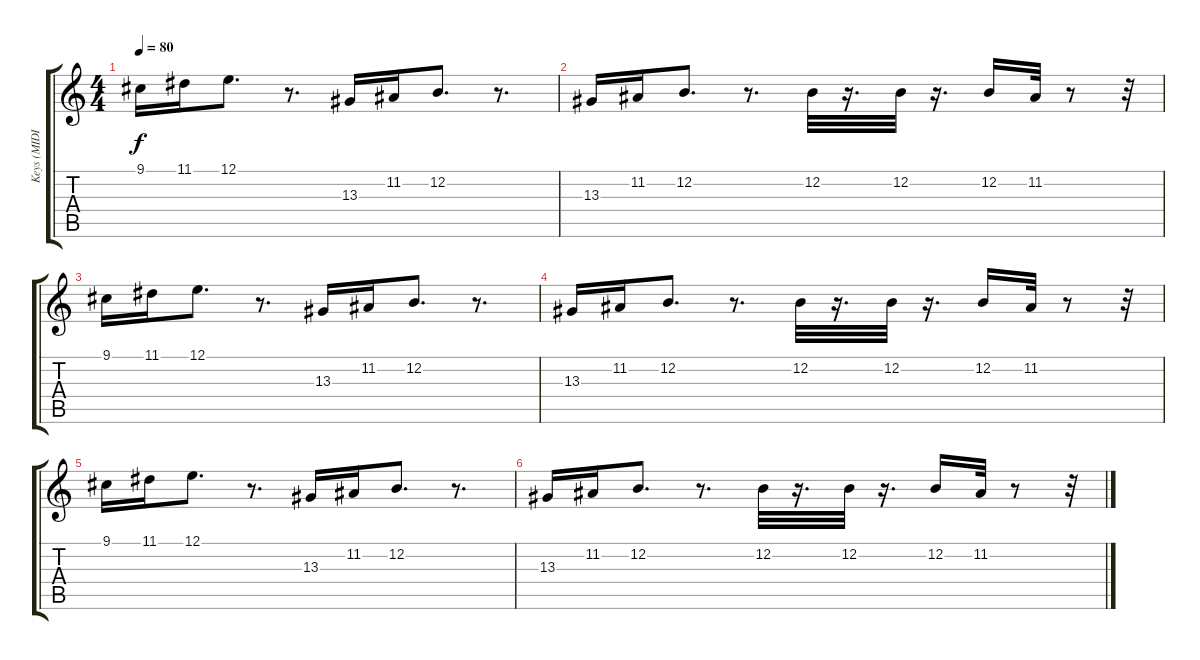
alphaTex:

\track ("Keys (MIDI)" "Keys (MIDI") {instrument acousticgrandpiano}
\staff {score tabs}
\tuning (E4 B3 G3 D3 A2 E2) {hide}
\ts (4 4)
\tempo 80
\clef g2
\ks c
9.1.16{dy f} 11.1.16 12.1.8{d} r.8{d} 13.3.16 11.2.16 12.2.8{d} r.8{d} |
13.3.16 11.2.16 12.2.8{d} r.8{d} 12.2.32 r.16{d} 12.2.32 r.16{d} 12.2.16 11.2.32 r.8 r.32 |
9.1.16 11.1.16 12.1.8{d} r.8{d} 13.3.16 11.2.16 12.2.8{d} r.8{d} |
13.3.16 11.2.16 12.2.8{d} r.8{d} 12.2.32 r.16{d} 12.2.32 r.16{d} 12.2.16 11.2.32 r.8 r.32 |
9.1.16 11.1.16 12.1.8{d} r.8{d} 13.3.16 11.2.16 12.2.8{d} r.8{d} |
13.3.16 11.2.16 12.2.8{d} r.8{d} 12.2.32 r.16{d} 12.2.32 r.16{d} 12.2.16 11.2.32 r.8 r.32
